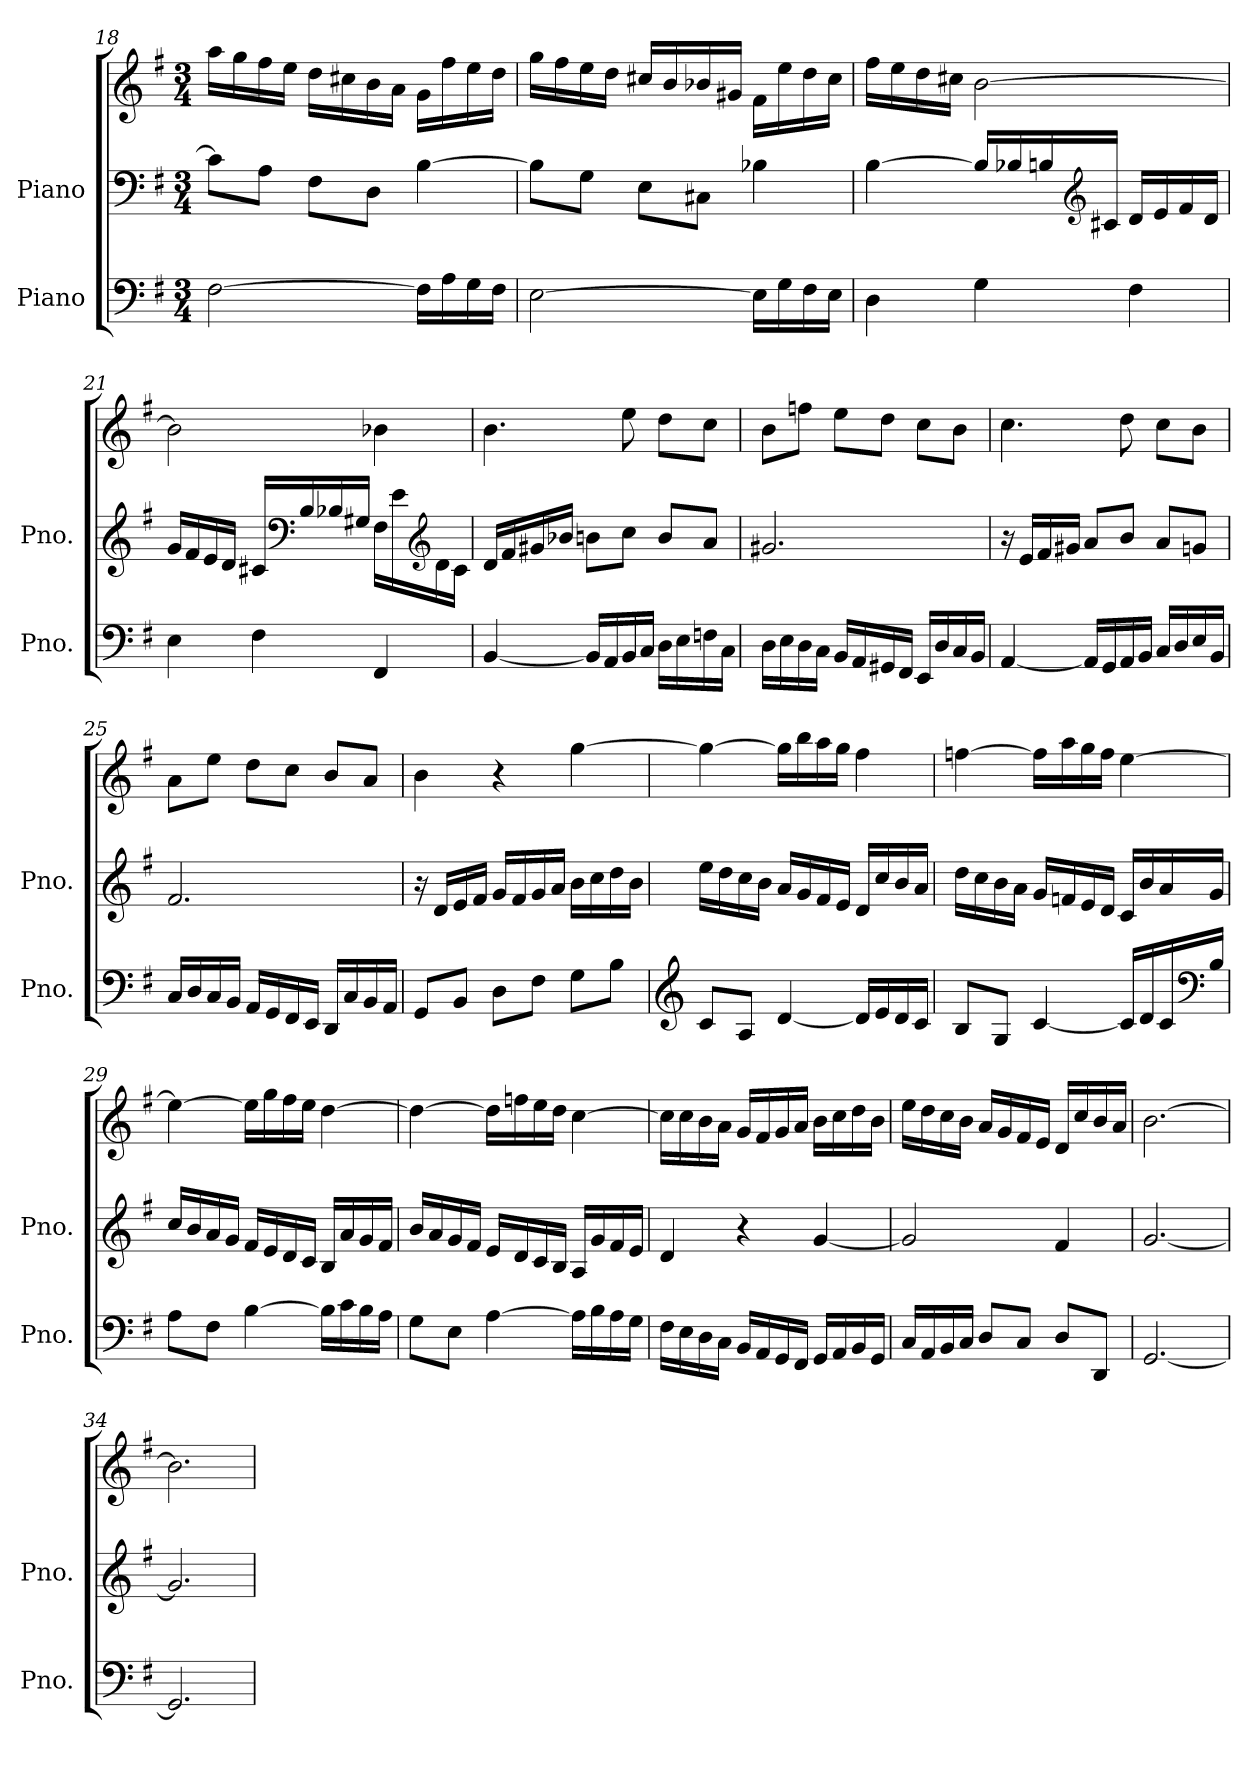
**kern	**kern	**kern
*part2	*part1	*part1
*staff3	*staff2	*staff1
*I"Piano	*I"Piano	*
*I'Pno.	*I'Pno.	*
*clefF4	*clefF4	*clefG2
*k[f#]	*k[f#]	*k[f#]
*M3/4	*M3/4	*M3/4
=18	=18	=18
[2F#\	8c#\L]	16aa\LL
.	.	16gg\
.	8A\J	16ff#\
.	.	16ee\JJ
.	8F#\L	16dd\LL
.	.	16cc#X\
.	8D\J	16b\
.	.	16a\JJ
16F#\LL]	[4B\	16g\LL
16A\	.	16ff#\
16G\	.	16ee\
16F#\JJ	.	16dd\JJ
!!LO:LB:g=z
=19	=19	=19
[2E\	8B\L]	16gg\LL
.	.	16ff#\
.	8G\J	16ee\
.	.	16dd\JJ
.	8E\L	16cc#X/LL
.	.	16b/
.	8C#X\J	16b-X/
.	.	16g#X/JJ
16E\LL]	4B-X\	16f#\LL
16G\	.	16ee\
16F#\	.	16dd\
16E\JJ	.	16cc#\JJ
=20	=20	=20
4D\	[4B\	16ff#\LL
.	.	16ee\
.	.	16dd\
.	.	16cc#X\JJ
4G\	16B/LL]	[2b\
.	16B-X/	.
.	16Bn/	.
*	*clefG2	*
.	16c#X/JJ	.
4F#\	16d/LL	.
.	16e/	.
.	16f#/	.
.	16d/JJ	.
!!LO:LB:g=z
=21	=21	=21
4E\	16g/LL	2b\]
.	16f#/	.
.	16e/	.
.	16d/JJ	.
4F#\	16c#X/LL	.
*	*clefF4	*
.	16B/	.
.	16B-X/	.
.	16G#X/JJ	.
4FF#/	16F#\LL	4b-X\
.	16e\	.
*	*clefG2	*
.	16d\	.
.	16c#\JJ	.
=22	=22	=22
[4BB/	16d/LL	4.b\
.	16f#/	.
.	16g#X/	.
.	16b-X/JJ	.
16BB/LL]	8bn\L	.
16AA/	.	.
16BB/	8cc\J	8ee\
16C/JJ	.	.
16D\LL	8b/L	8dd\L
16E\	.	.
16Fn\	8a/J	8cc\J
16C\JJ	.	.
!!LO:PB:g=z
=23	=23	=23
16D\LL	2.g#X/	8b\L
16E\	.	.
16D\	.	8ffn\J
16C\JJ	.	.
16BB/LL	.	8ee\L
16AA/	.	.
16GG#X/	.	8dd\J
16FF#/JJ	.	.
16EE/LL	.	8cc\L
16D/	.	.
16C/	.	8b\J
16BB/JJ	.	.
=24	=24	=24
[4AA/	16r	4.cc\
.	16e/LL	.
.	16f#/	.
.	16g#X/JJ	.
16AA/LL]	8a/L	.
16GG/	.	.
16AA/	8b/J	8dd\
16BB/JJ	.	.
16C/LL	8a/L	8cc\L
16D/	.	.
16E/	8gn/J	8b\J
16BB/JJ	.	.
=25	=25	=25
16C/LL	2.f#/	8a\L
16D/	.	.
16C/	.	8ee\J
16BB/JJ	.	.
16AA/LL	.	8dd\L
16GG/	.	.
16FF#/	.	8cc\J
16EE/JJ	.	.
16DD/LL	.	8b/L
16C/	.	.
16BB/	.	8a/J
16AA/JJ	.	.
!!LO:LB:g=z
=26	=26	=26
8GG/L	16r	4b\
.	16d/LL	.
8BB/J	16e/	.
.	16f#/JJ	.
8D\L	16g/LL	4r
.	16f#/	.
8F#\J	16g/	.
.	16a/JJ	.
8G\L	16b\LL	[4gg\
.	16cc\	.
8B\J	16dd\	.
.	16b\JJ	.
=27	=27	=27
*clefG2	*	*
8c/L	16ee\LL	4gg\_
.	16dd\	.
8A/J	16cc\	.
.	16b\JJ	.
[4d/	16a/LL	16gg\LL]
.	16g/	16bb\
.	16f#/	16aa\
.	16e/JJ	16gg\JJ
16d/LL]	16d/LL	4ff#\
16e/	16cc/	.
16d/	16b/	.
16c/JJ	16a/JJ	.
=28	=28	=28
8B/L	16dd\LL	[4ffn\
.	16cc\	.
8G/J	16b\	.
.	16a\JJ	.
[4c/	16g/LL	16ff\LL]
.	16fn/	16aa\
.	16e/	16gg\
.	16d/JJ	16ff\JJ
16c/LL]	16c/LL	[4ee\
16d/	16b/	.
16c/	16a/	.
*clefF4	*	*
16B/JJ	16g/JJ	.
!!LO:LB:g=z
=29	=29	=29
8A\L	16cc/LL	4ee\_
.	16b/	.
8F#\J	16a/	.
.	16g/JJ	.
[4B\	16f#/LL	16ee\LL]
.	16e/	16gg\
.	16d/	16ff#\
.	16c/JJ	16ee\JJ
16B\LL]	16B/LL	[4dd\
16c\	16a/	.
16B\	16g/	.
16A\JJ	16f#/JJ	.
=30	=30	=30
8G\L	16b/LL	4dd\_
.	16a/	.
8E\J	16g/	.
.	16f#/JJ	.
[4A\	16e/LL	16dd\LL]
.	16d/	16ffn\
.	16c/	16ee\
.	16B/JJ	16dd\JJ
16A\LL]	16A/LL	[4cc\
16B\	16g/	.
16A\	16f#/	.
16G\JJ	16e/JJ	.
=31	=31	=31
16F#\LL	4d/	16cc\LL]
16E\	.	16cc\
16D\	.	16b\
16C\JJ	.	16a\JJ
16BB/LL	4r	16g/LL
16AA/	.	16f#/
16GG/	.	16g/
16FF#/JJ	.	16a/JJ
16GG/LL	[4g/	16b\LL
16AA/	.	16cc\
16BB/	.	16dd\
16GG/JJ	.	16b\JJ
!!LO:LB:g=z
=32	=32	=32
16C/LL	2g/]	16ee\LL
16AA/	.	16dd\
16BB/	.	16cc\
16C/JJ	.	16b\JJ
8D/L	.	16a/LL
.	.	16g/
8C/J	.	16f#/
.	.	16e/JJ
8D/L	4f#/	16d/LL
.	.	16cc/
8DD/J	.	16b/
.	.	16a/JJ
=33	=33	=33
*	*	*MM81
[2.GG/	[2.g/	[2.b\
=34	=34	=34
*	*	*MM100
2.GG/]	2.g/]	2.b\]
=	=	=
*-	*-	*-
